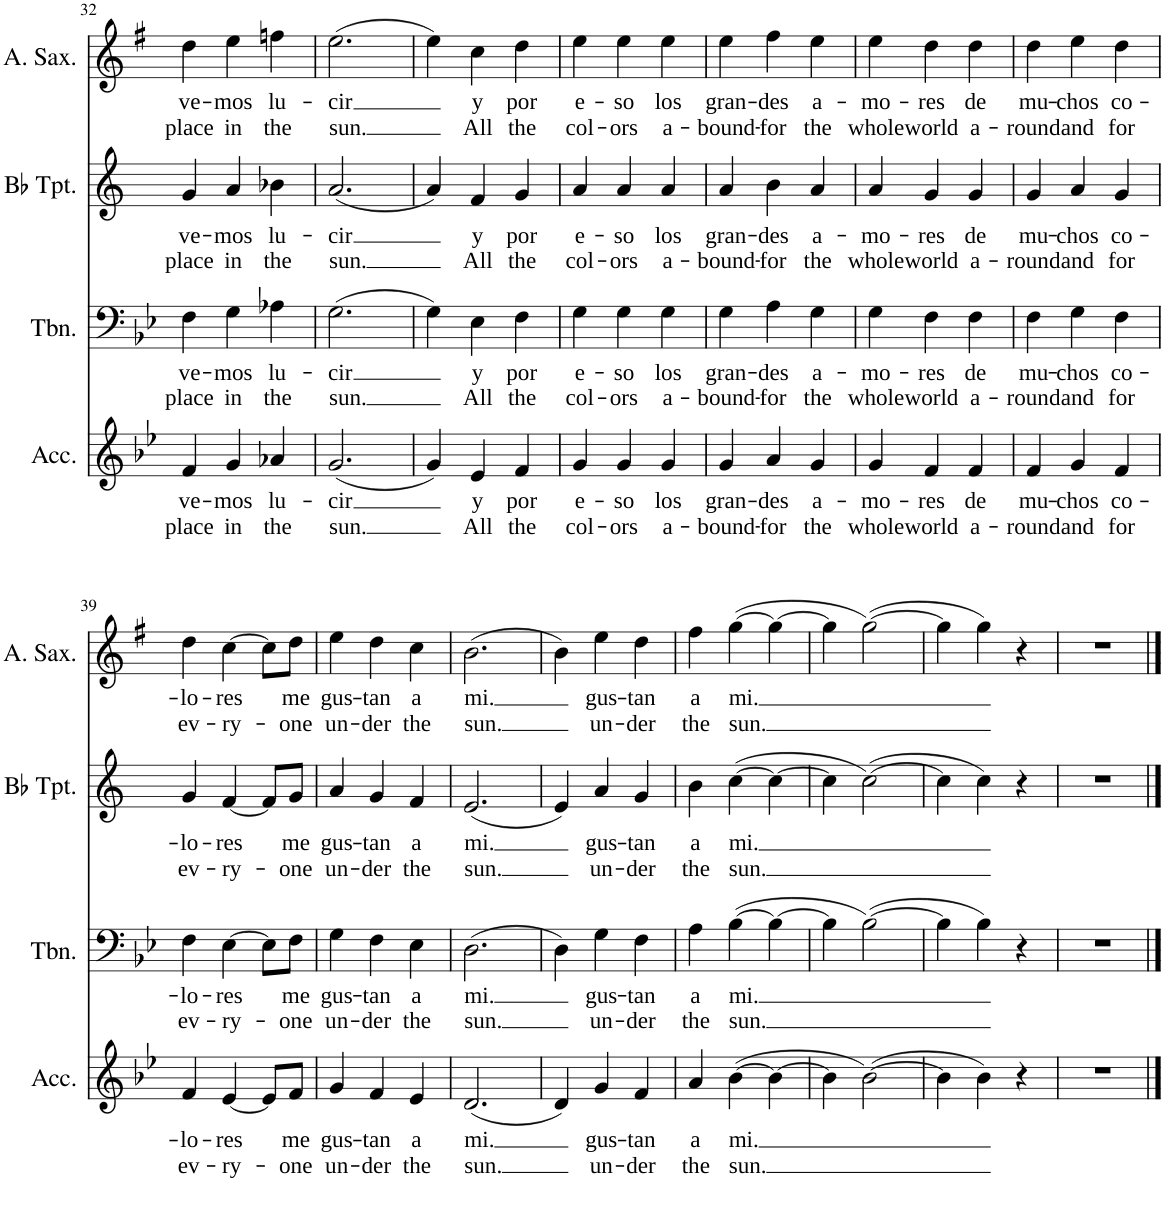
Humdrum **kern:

**kern	**text	**text	**kern	**text	**text	**kern	**text	**text	**kern	**text	**text
*part4	*part4	*part4	*part3	*part3	*part3	*part2	*part2	*part2	*part1	*part1	*part1
*staff4	*staff4	*staff4	*staff3	*staff3	*staff3	*staff2	*staff2	*staff2	*staff1	*staff1	*staff1
*I"Accordion	*	*	*I"Trombone	*	*	*I"Bb Trumpet	*	*	*I"Alto Saxophone	*	*
*I'Acc.	*	*	*I'Tbn.	*	*	*I'Bb Tpt.	*	*	*I'A. Sax.	*	*
!!LO:PB:g=z
*clefG2	*	*	*clefF4	*	*	*clefG2	*	*	*clefG2	*	*
*	*	*	*	*	*	*Trd1c2	*	*	*Trd5c9	*	*
*k[b-e-]	*	*	*k[b-e-]	*	*	*k[]	*	*	*k[f#]	*	*
*M3/4	*	*	*M3/4	*	*	*M3/4	*	*	*M3/4	*	*
=32	=32	=32	=32	=32	=32	=32	=32	=32	=32	=32	=32
!	!LO:LY:b	!LO:LY:b	!	!LO:LY:b	!LO:LY:b	!	!LO:LY:b	!LO:LY:b	!	!LO:LY:b	!LO:LY:b
4f/	ve-	place	4F\	ve-	place	4g/	ve-	place	4dd\	ve-	place
!	!LO:LY:b	!LO:LY:b	!	!LO:LY:b	!LO:LY:b	!	!LO:LY:b	!LO:LY:b	!	!LO:LY:b	!LO:LY:b
4g/	-mos	in	4G\	-mos	in	4a/	-mos	in	4ee\	-mos	in
!	!LO:LY:b	!LO:LY:b	!	!LO:LY:b	!LO:LY:b	!	!LO:LY:b	!LO:LY:b	!	!LO:LY:b	!LO:LY:b
4a-X/	lu-	the	4A-X\	lu-	the	4b-X\	lu-	the	4ffn\	lu-	the
=33	=33	=33	=33	=33	=33	=33	=33	=33	=33	=33	=33
!	!LO:LY:b	!LO:LY:b	!	!LO:LY:b	!LO:LY:b	!	!LO:LY:b	!LO:LY:b	!	!LO:LY:b	!LO:LY:b
(2.g/	-cir	sun.	(2.G\	-cir	sun.	(2.a/	-cir	sun.	(2.ee\	-cir	sun.
=34	=34	=34	=34	=34	=34	=34	=34	=34	=34	=34	=34
4g/)	.	.	4G\)	.	.	4a/)	.	.	4ee\)	.	.
!	!LO:LY:b	!LO:LY:b	!	!LO:LY:b	!LO:LY:b	!	!LO:LY:b	!LO:LY:b	!	!LO:LY:b	!LO:LY:b
4e-/	y	All	4E-\	y	All	4f/	y	All	4cc\	y	All
!	!LO:LY:b	!LO:LY:b	!	!LO:LY:b	!LO:LY:b	!	!LO:LY:b	!LO:LY:b	!	!LO:LY:b	!LO:LY:b
4f/	por	the	4F\	por	the	4g/	por	the	4dd\	por	the
=35	=35	=35	=35	=35	=35	=35	=35	=35	=35	=35	=35
!	!LO:LY:b	!LO:LY:b	!	!LO:LY:b	!LO:LY:b	!	!LO:LY:b	!LO:LY:b	!	!LO:LY:b	!LO:LY:b
4g/	e-	col-	4G\	e-	col-	4a/	e-	col-	4ee\	e-	col-
!	!LO:LY:b	!LO:LY:b	!	!LO:LY:b	!LO:LY:b	!	!LO:LY:b	!LO:LY:b	!	!LO:LY:b	!LO:LY:b
4g/	-so	-ors	4G\	-so	-ors	4a/	-so	-ors	4ee\	-so	-ors
!	!LO:LY:b	!LO:LY:b	!	!LO:LY:b	!LO:LY:b	!	!LO:LY:b	!LO:LY:b	!	!LO:LY:b	!LO:LY:b
4g/	los	a-	4G\	los	a-	4a/	los	a-	4ee\	los	a-
=36	=36	=36	=36	=36	=36	=36	=36	=36	=36	=36	=36
!	!LO:LY:b	!LO:LY:b	!	!LO:LY:b	!LO:LY:b	!	!LO:LY:b	!LO:LY:b	!	!LO:LY:b	!LO:LY:b
4g/	gran-	-bound-	4G\	gran-	-bound-	4a/	gran-	-bound-	4ee\	gran-	-bound-
!	!LO:LY:b	!LO:LY:b	!	!LO:LY:b	!LO:LY:b	!	!LO:LY:b	!LO:LY:b	!	!LO:LY:b	!LO:LY:b
4a/	-des	-for	4A\	-des	-for	4b\	-des	-for	4ff#\	-des	-for
!	!LO:LY:b	!LO:LY:b	!	!LO:LY:b	!LO:LY:b	!	!LO:LY:b	!LO:LY:b	!	!LO:LY:b	!LO:LY:b
4g/	a-	the	4G\	a-	the	4a/	a-	the	4ee\	a-	the
=37	=37	=37	=37	=37	=37	=37	=37	=37	=37	=37	=37
!	!LO:LY:b	!LO:LY:b	!	!LO:LY:b	!LO:LY:b	!	!LO:LY:b	!LO:LY:b	!	!LO:LY:b	!LO:LY:b
4g/	-mo-	whole	4G\	-mo-	whole	4a/	-mo-	whole	4ee\	-mo-	whole
!	!LO:LY:b	!LO:LY:b	!	!LO:LY:b	!LO:LY:b	!	!LO:LY:b	!LO:LY:b	!	!LO:LY:b	!LO:LY:b
4f/	-res	world	4F\	-res	world	4g/	-res	world	4dd\	-res	world
!	!LO:LY:b	!LO:LY:b	!	!LO:LY:b	!LO:LY:b	!	!LO:LY:b	!LO:LY:b	!	!LO:LY:b	!LO:LY:b
4f/	de	a-	4F\	de	a-	4g/	de	a-	4dd\	de	a-
=38	=38	=38	=38	=38	=38	=38	=38	=38	=38	=38	=38
!	!LO:LY:b	!LO:LY:b	!	!LO:LY:b	!LO:LY:b	!	!LO:LY:b	!LO:LY:b	!	!LO:LY:b	!LO:LY:b
4f/	mu-	-round	4F\	mu-	-round	4g/	mu-	-round	4dd\	mu-	-round
!	!LO:LY:b	!LO:LY:b	!	!LO:LY:b	!LO:LY:b	!	!LO:LY:b	!LO:LY:b	!	!LO:LY:b	!LO:LY:b
4g/	-chos	and	4G\	-chos	and	4a/	-chos	and	4ee\	-chos	and
!	!LO:LY:b	!LO:LY:b	!	!LO:LY:b	!LO:LY:b	!	!LO:LY:b	!LO:LY:b	!	!LO:LY:b	!LO:LY:b
4f/	co-	for	4F\	co-	for	4g/	co-	for	4dd\	co-	for
!!LO:LB:g=z
=39	=39	=39	=39	=39	=39	=39	=39	=39	=39	=39	=39
!	!LO:LY:b	!LO:LY:b	!	!LO:LY:b	!LO:LY:b	!	!LO:LY:b	!LO:LY:b	!	!LO:LY:b	!LO:LY:b
4f/	-lo-	ev-	4F\	-lo-	ev-	4g/	-lo-	ev-	4dd\	-lo-	ev-
!	!LO:LY:b	!LO:LY:b	!	!LO:LY:b	!LO:LY:b	!	!LO:LY:b	!LO:LY:b	!	!LO:LY:b	!LO:LY:b
[4e-/	-res	-ry-	[4E-\	-res	-ry-	[4f/	-res	-ry-	[4cc\	-res	-ry-
8e-/L]	.	.	8E-\L]	.	.	8f/L]	.	.	8cc\L]	.	.
!	!LO:LY:b	!LO:LY:b	!	!LO:LY:b	!LO:LY:b	!	!LO:LY:b	!LO:LY:b	!	!LO:LY:b	!LO:LY:b
8f/J	me	-one	8F\J	me	-one	8g/J	me	-one	8dd\J	me	-one
=40	=40	=40	=40	=40	=40	=40	=40	=40	=40	=40	=40
!	!LO:LY:b	!LO:LY:b	!	!LO:LY:b	!LO:LY:b	!	!LO:LY:b	!LO:LY:b	!	!LO:LY:b	!LO:LY:b
4g/	gus-	un-	4G\	gus-	un-	4a/	gus-	un-	4ee\	gus-	un-
!	!LO:LY:b	!LO:LY:b	!	!LO:LY:b	!LO:LY:b	!	!LO:LY:b	!LO:LY:b	!	!LO:LY:b	!LO:LY:b
4f/	-tan	-der	4F\	-tan	-der	4g/	-tan	-der	4dd\	-tan	-der
!	!LO:LY:b	!LO:LY:b	!	!LO:LY:b	!LO:LY:b	!	!LO:LY:b	!LO:LY:b	!	!LO:LY:b	!LO:LY:b
4e-/	a	the	4E-\	a	the	4f/	a	the	4cc\	a	the
=41	=41	=41	=41	=41	=41	=41	=41	=41	=41	=41	=41
!	!LO:LY:b	!LO:LY:b	!	!LO:LY:b	!LO:LY:b	!	!LO:LY:b	!LO:LY:b	!	!LO:LY:b	!LO:LY:b
(2.d/	mi.	sun.	(2.D\	mi.	sun.	(2.e/	mi.	sun.	(2.b\	mi.	sun.
=42	=42	=42	=42	=42	=42	=42	=42	=42	=42	=42	=42
4d/)	.	.	4D\)	.	.	4e/)	.	.	4b\)	.	.
!	!LO:LY:b	!LO:LY:b	!	!LO:LY:b	!LO:LY:b	!	!LO:LY:b	!LO:LY:b	!	!LO:LY:b	!LO:LY:b
4g/	gus-	un-	4G\	gus-	un-	4a/	gus-	un-	4ee\	gus-	un-
!	!LO:LY:b	!LO:LY:b	!	!LO:LY:b	!LO:LY:b	!	!LO:LY:b	!LO:LY:b	!	!LO:LY:b	!LO:LY:b
4f/	-tan	-der	4F\	-tan	-der	4g/	-tan	-der	4dd\	-tan	-der
=43	=43	=43	=43	=43	=43	=43	=43	=43	=43	=43	=43
!	!LO:LY:b	!LO:LY:b	!	!LO:LY:b	!LO:LY:b	!	!LO:LY:b	!LO:LY:b	!	!LO:LY:b	!LO:LY:b
4a/	a	the	4A\	a	the	4b\	a	the	4ff#\	a	the
!	!LO:LY:b	!LO:LY:b	!	!LO:LY:b	!LO:LY:b	!	!LO:LY:b	!LO:LY:b	!	!LO:LY:b	!LO:LY:b
([4b-\	mi.	sun.	([4B-\	mi.	sun.	([4cc\	mi.	sun.	([4gg\	mi.	sun.
4b-\_	.	.	4B-\_	.	.	4cc\_	.	.	4gg\_	.	.
=44	=44	=44	=44	=44	=44	=44	=44	=44	=44	=44	=44
4b-\]	.	.	4B-\]	.	.	4cc\]	.	.	4gg\]	.	.
([2b-\)	.	.	([2B-\)	.	.	([2cc\)	.	.	([2gg\)	.	.
=45	=45	=45	=45	=45	=45	=45	=45	=45	=45	=45	=45
4b-\]	.	.	4B-\]	.	.	4cc\]	.	.	4gg\]	.	.
4b-\)	.	.	4B-\)	.	.	4cc\)	.	.	4gg\)	.	.
4r	.	.	4r	.	.	4r	.	.	4r	.	.
=46	=46	=46	=46	=46	=46	=46	=46	=46	=46	=46	=46
2.r	.	.	2.r	.	.	2.r	.	.	2.r	.	.
==	==	==	==	==	==	==	==	==	==	==	==
*-	*-	*-	*-	*-	*-	*-	*-	*-	*-	*-	*-
